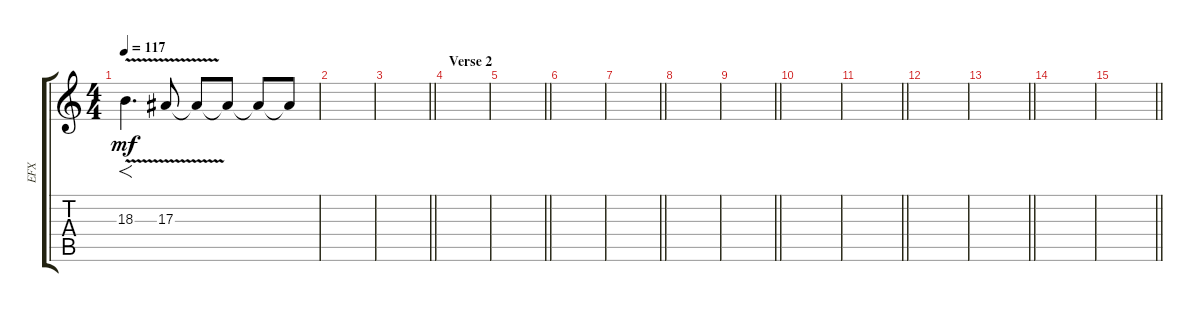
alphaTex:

\track ("EFX" "EFX") {instrument lead3calliope}
\staff {score tabs}
\tuning (D4 A3 F3 C3 G2 C2) {hide}
\ts (4 4)
\tempo 117
\clef g2
\ks c
18.3{v}.4{f d dy mf} 17.3{v}.8 17.3{t}.8{balance 0} 17.3{t}.8{balance 8} 17.3{t}.8{balance 16} 17.3{t}.8{balance 10} |
|
\barLineRight lightlight
|
\section ("" "Verse 2")
|
\barLineRight lightlight
|
|
\barLineRight lightlight
|
|
\barLineRight lightlight
|
|
\barLineRight lightlight
|
|
\barLineRight lightlight
|
|
\barLineRight lightlight
